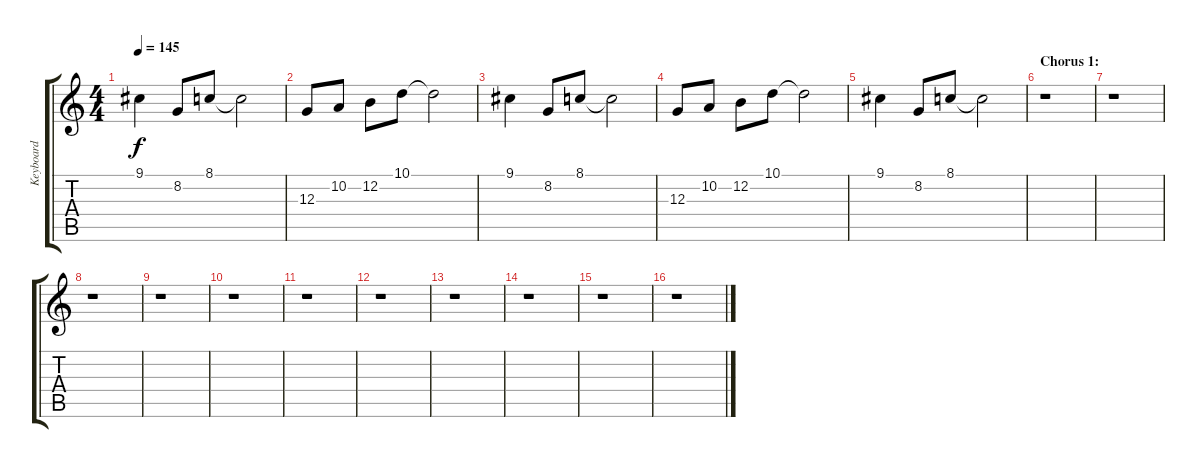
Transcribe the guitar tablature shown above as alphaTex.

\track ("Keyboard" "Keyboard") {instrument drawbarorgan}
\staff {score tabs}
\tuning (E4 B3 G3 D3 A2 E2) {hide}
\ts (4 4)
\tempo 145
\clef g2
\ks c
9.1.4{dy f} 8.2.8 8.1.8 8.1{t}.2 |
12.3.8 10.2.8 12.2.8 10.1.8 10.1{t}.2 |
9.1.4 8.2.8 8.1.8 8.1{t}.2 |
12.3.8 10.2.8 12.2.8 10.1.8 10.1{t}.2 |
9.1.4 8.2.8 8.1.8 8.1{t}.2 |
\section ("" "Chorus 1:")
r.1 |
r.1 |
r.1 |
r.1 |
r.1 |
r.1 |
r.1 |
r.1 |
r.1 |
r.1 |
r.1
